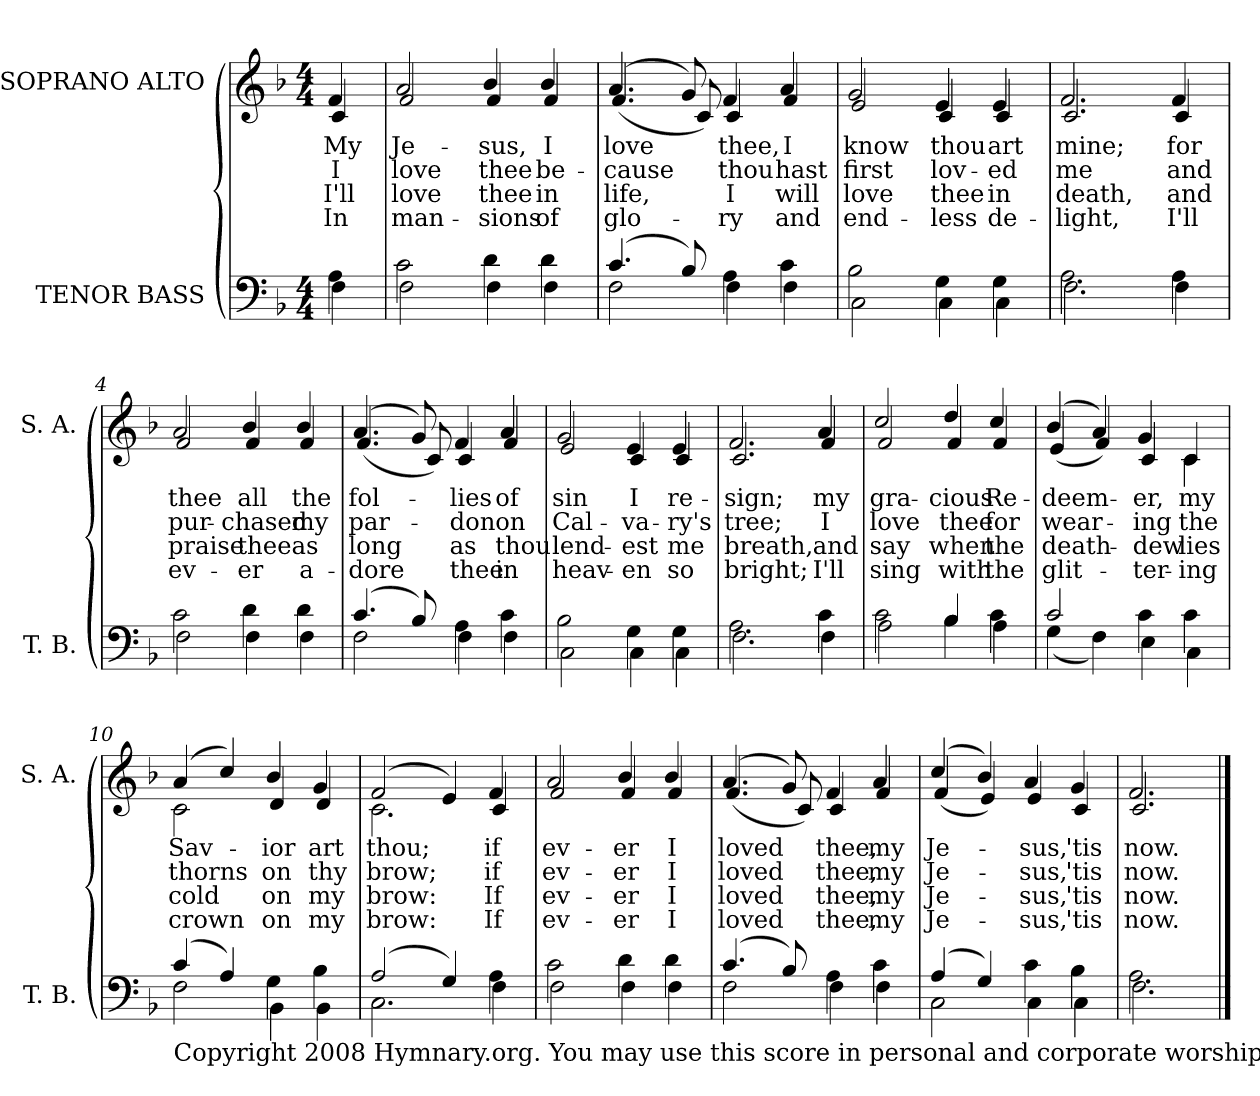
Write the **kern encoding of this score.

**kern	**kern	**text	**text	**text	**text
*part2	*part1	*part1	*part1	*part1	*part1
*staff2	*staff1	*staff1	*staff1	*staff1	*staff1
*I"TENOR BASS	*I"SOPRANO ALTO	*	*	*	*
*I'T. B.	*I'S. A.	*	*	*	*
!!LO:PB:g=z
*clefF4	*clefG2	*	*	*	*
*k[b-]	*k[b-]	*	*	*	*
*F:	*F:	*	*	*	*
*M4/4	*M4/4	*	*	*	*
=	=	=	=	=	=
*^	*	*	*	*	*
!	!	!LO:TX:b:cj:t=1	!	!	!	!
!	!	!LO:TX:b:cj:t=2	!	!	!	!
!	!	!LO:TX:b:cj:t=3	!	!	!	!
!	!	!LO:TX:b:cj:t=4	!	!	!	!
!	!	!	!LO:LY:b:color=#000000	!LO:LY:b:color=#000000	!LO:LY:b:color=#000000	!LO:LY:b:color=#000000
*	*	*^	*	*	*	*
4Ai\	4Fi\	4fi/	4ci/	My	I	I'll	In
=	=	=	=	=	=	=	=
!	!	!	!	!LO:LY:b:color=#000000	!LO:LY:b:color=#000000	!LO:LY:b:color=#000000	!LO:LY:b:color=#000000
2ci\	2Fi\	2ai/	2fi/	Je-	love	love	man-
!	!	!	!	!LO:LY:b:color=#000000	!LO:LY:b:color=#000000	!LO:LY:b:color=#000000	!LO:LY:b:color=#000000
4di\	4Fi\	4b-i/	4fi/	-sus,	thee	thee	-sions
!	!	!	!	!LO:LY:b:color=#000000	!LO:LY:b:color=#000000	!LO:LY:b:color=#000000	!LO:LY:b:color=#000000
4di\	4Fi\	4b-i/	4fi/	I	be-	in	of
=1	=1	=1	=1	=1	=1	=1	=1
!	!	!	!	!LO:LY:b:color=#000000	!LO:LY:b:color=#000000	!LO:LY:b:color=#000000	!LO:LY:b:color=#000000
(4.ci/	2Fi\	(4.ai/	(4.fi/	love	-cause	life,	glo-
8B-i/L)	.	8gi/L)	8ci/L)	.	.	.	.
!	!	!	!	!LO:LY:b:color=#000000	!LO:LY:b:color=#000000	!LO:LY:b:color=#000000	!LO:LY:b:color=#000000
4Ai\	4Fi\	4fi/	4ci/	thee,	thou	I	-ry
!	!	!	!	!LO:LY:b:color=#000000	!LO:LY:b:color=#000000	!LO:LY:b:color=#000000	!LO:LY:b:color=#000000
4ci\	4Fi\	4ai/	4fi/	I	hast	will	and
=2	=2	=2	=2	=2	=2	=2	=2
!	!	!	!	!LO:LY:b:color=#000000	!LO:LY:b:color=#000000	!LO:LY:b:color=#000000	!LO:LY:b:color=#000000
2B-i\	2Ci\	2gi/	2ei/	know	first	love	end-
!	!	!	!	!LO:LY:b:color=#000000	!LO:LY:b:color=#000000	!LO:LY:b:color=#000000	!LO:LY:b:color=#000000
4Gi\	4Ci\	4ei/	4ci/	thou	lov-	thee	-less
!	!	!	!	!LO:LY:b:color=#000000	!LO:LY:b:color=#000000	!LO:LY:b:color=#000000	!LO:LY:b:color=#000000
4Gi\	4Ci\	4ei/	4ci/	art	-ed	in	de-
=3	=3	=3	=3	=3	=3	=3	=3
!	!	!	!	!LO:LY:b:color=#000000	!LO:LY:b:color=#000000	!LO:LY:b:color=#000000	!LO:LY:b:color=#000000
2.Ai\	2.Fi\	2.fi/	2.ci/	mine;	me	death,	-light,
!	!	!	!	!LO:LY:b:color=#000000	!LO:LY:b:color=#000000	!LO:LY:b:color=#000000	!LO:LY:b:color=#000000
4Ai\	4Fi\	4fi/	4ci/	for	and	and	I'll
=4	=4	=4	=4	=4	=4	=4	=4
!	!	!	!	!LO:LY:b:color=#000000	!LO:LY:b:color=#000000	!LO:LY:b:color=#000000	!LO:LY:b:color=#000000
2ci\	2Fi\	2ai/	2fi/	thee	pur-	praise	ev-
!	!	!	!	!LO:LY:b:color=#000000	!LO:LY:b:color=#000000	!LO:LY:b:color=#000000	!LO:LY:b:color=#000000
4di\	4Fi\	4b-i/	4fi/	all	-chased	thee	-er
!	!	!	!	!LO:LY:b:color=#000000	!LO:LY:b:color=#000000	!LO:LY:b:color=#000000	!LO:LY:b:color=#000000
4di\	4Fi\	4b-i/	4fi/	the	my	as	a-
!!LO:LB:g=z	!!
=5	=5	=5	=5	=5	=5	=5	=5
!	!	!	!	!LO:LY:b:color=#000000	!LO:LY:b:color=#000000	!LO:LY:b:color=#000000	!LO:LY:b:color=#000000
(4.ci/	2Fi\	(4.ai/	(4.fi/	fol-	par-	long	-dore
8B-i/L)	.	8gi/L)	8ci/L)	.	.	.	.
!	!	!	!	!LO:LY:b:color=#000000	!LO:LY:b:color=#000000	!LO:LY:b:color=#000000	!LO:LY:b:color=#000000
4Ai\	4Fi\	4fi/	4ci/	-lies	-don	as	thee
!	!	!	!	!LO:LY:b:color=#000000	!LO:LY:b:color=#000000	!LO:LY:b:color=#000000	!LO:LY:b:color=#000000
4ci\	4Fi\	4ai/	4fi/	of	on	thou	in
=6	=6	=6	=6	=6	=6	=6	=6
!	!	!	!	!LO:LY:b:color=#000000	!LO:LY:b:color=#000000	!LO:LY:b:color=#000000	!LO:LY:b:color=#000000
2B-i\	2Ci\	2gi/	2ei/	sin	Cal-	lend-	heav-
!	!	!	!	!LO:LY:b:color=#000000	!LO:LY:b:color=#000000	!LO:LY:b:color=#000000	!LO:LY:b:color=#000000
4Gi\	4Ci\	4ei/	4ci/	I	-va-	-est	-en
!	!	!	!	!LO:LY:b:color=#000000	!LO:LY:b:color=#000000	!LO:LY:b:color=#000000	!LO:LY:b:color=#000000
4Gi\	4Ci\	4ei/	4ci/	re-	-ry's	me	so
=7	=7	=7	=7	=7	=7	=7	=7
!	!	!	!	!LO:LY:b:color=#000000	!LO:LY:b:color=#000000	!LO:LY:b:color=#000000	!LO:LY:b:color=#000000
2.Ai\	2.Fi\	2.fi/	2.ci/	-sign;	tree;	breath,	bright;
!	!	!	!	!LO:LY:b:color=#000000	!LO:LY:b:color=#000000	!LO:LY:b:color=#000000	!LO:LY:b:color=#000000
4ci\	4Fi\	4ai/	4fi/	my	I	and	I'll
=8	=8	=8	=8	=8	=8	=8	=8
!	!	!	!	!LO:LY:b:color=#000000	!LO:LY:b:color=#000000	!LO:LY:b:color=#000000	!LO:LY:b:color=#000000
2ci\	2Ai\	2cci/	2fi/	gra-	love	say	sing
!	!	!	!	!LO:LY:b:color=#000000	!LO:LY:b:color=#000000	!LO:LY:b:color=#000000	!LO:LY:b:color=#000000
4B-i/	4B-i\	4ddi/	4fi/	-cious	thee	when	with
!	!	!	!	!LO:LY:b:color=#000000	!LO:LY:b:color=#000000	!LO:LY:b:color=#000000	!LO:LY:b:color=#000000
4ci\	4Ai\	4cci/	4fi/	Re-	for	the	the
=9	=9	=9	=9	=9	=9	=9	=9
!	!	!	!	!LO:LY:b:color=#000000	!LO:LY:b:color=#000000	!LO:LY:b:color=#000000	!LO:LY:b:color=#000000
2ci/	(4Gi\	(4b-i/	(4ei/	-deem-	wear-	death-	glit-
.	4Fi\)	4ai/)	4fi/)	.	.	.	.
!	!	!	!	!LO:LY:b:color=#000000	!LO:LY:b:color=#000000	!LO:LY:b:color=#000000	!LO:LY:b:color=#000000
4ci\	4Ei\	4gi/	4ci/	-er,	-ing	-dew	-ter-
!	!	!	!	!LO:LY:b:color=#000000	!LO:LY:b:color=#000000	!LO:LY:b:color=#000000	!LO:LY:b:color=#000000
4ci\	4Ci\	4ci/	4ci\	my	the	lies	-ing
!!LO:LB:g=z	!!
=10	=10	=10	=10	=10	=10	=10	=10
!LO:TX:b:t=Copyright 2008 Hymnary.org. You may use this score in personal and corporate worship settings. Commercial use and republication are prohibited without written consent.	!	!	!	!	!	!	!
!	!	!	!	!LO:LY:b:color=#000000	!LO:LY:b:color=#000000	!LO:LY:b:color=#000000	!LO:LY:b:color=#000000
(4ci/	2Fi\	(4ai/	2ci\	Sav-	thorns	cold	crown
4Ai/)	.	4cci/)	.	.	.	.	.
!	!	!	!	!LO:LY:b:color=#000000	!LO:LY:b:color=#000000	!LO:LY:b:color=#000000	!LO:LY:b:color=#000000
4Gi\	4BB-i\	4b-i/	4di/	-ior	on	on	on
!	!	!	!	!LO:LY:b:color=#000000	!LO:LY:b:color=#000000	!LO:LY:b:color=#000000	!LO:LY:b:color=#000000
4B-i\	4BB-i\	4gi/	4di/	art	thy	my	my
=11	=11	=11	=11	=11	=11	=11	=11
!	!	!	!	!LO:LY:b:color=#000000	!LO:LY:b:color=#000000	!LO:LY:b:color=#000000	!LO:LY:b:color=#000000
(2Ai/	2.Ci\	(2fi/	2.ci\	thou;	brow;	brow:	brow:
4Gi/)	.	4ei/)	.	.	.	.	.
!	!	!	!	!LO:LY:b:color=#000000	!LO:LY:b:color=#000000	!LO:LY:b:color=#000000	!LO:LY:b:color=#000000
4Ai\	4Fi\	4fi/	4ci/	if	if	If	If
=12	=12	=12	=12	=12	=12	=12	=12
!	!	!	!	!LO:LY:b:color=#000000	!LO:LY:b:color=#000000	!LO:LY:b:color=#000000	!LO:LY:b:color=#000000
2ci\	2Fi\	2ai/	2fi/	ev-	ev-	ev-	ev-
!	!	!	!	!LO:LY:b:color=#000000	!LO:LY:b:color=#000000	!LO:LY:b:color=#000000	!LO:LY:b:color=#000000
4di\	4Fi\	4b-i/	4fi/	-er	-er	-er	-er
!	!	!	!	!LO:LY:b:color=#000000	!LO:LY:b:color=#000000	!LO:LY:b:color=#000000	!LO:LY:b:color=#000000
4di\	4Fi\	4b-i/	4fi/	I	I	I	I
=13	=13	=13	=13	=13	=13	=13	=13
!	!	!	!	!LO:LY:b:color=#000000	!LO:LY:b:color=#000000	!LO:LY:b:color=#000000	!LO:LY:b:color=#000000
(4.ci/	2Fi\	(4.ai/	(4.fi/	loved	loved	loved	loved
8B-i/L)	.	8gi/L)	8ci/L)	.	.	.	.
!	!	!	!	!LO:LY:b:color=#000000	!LO:LY:b:color=#000000	!LO:LY:b:color=#000000	!LO:LY:b:color=#000000
4Ai\	4Fi\	4fi/	4ci/	thee,	thee,	thee,	thee,
!	!	!	!	!LO:LY:b:color=#000000	!LO:LY:b:color=#000000	!LO:LY:b:color=#000000	!LO:LY:b:color=#000000
4ci\	4Fi\	4ai/	4fi/	my	my	my	my
=14	=14	=14	=14	=14	=14	=14	=14
!	!	!	!	!LO:LY:b:color=#000000	!LO:LY:b:color=#000000	!LO:LY:b:color=#000000	!LO:LY:b:color=#000000
(4Ai/	2Ci\	(4cci/	(4fi/	Je-	Je-	Je-	Je-
4Gi/)	.	4b-i/)	4ei/)	.	.	.	.
!	!	!	!	!LO:LY:b:color=#000000	!LO:LY:b:color=#000000	!LO:LY:b:color=#000000	!LO:LY:b:color=#000000
4ci\	4Ci\	4ai/	4ei/	-sus,	-sus,	-sus,	-sus,
!	!	!	!	!LO:LY:b:color=#000000	!LO:LY:b:color=#000000	!LO:LY:b:color=#000000	!LO:LY:b:color=#000000
4B-i\	4Ci\	4gi/	4ci/	'tis	'tis	'tis	'tis
=15	=15	=15	=15	=15	=15	=15	=15
!	!	!	!	!LO:LY:b:color=#000000	!LO:LY:b:color=#000000	!LO:LY:b:color=#000000	!LO:LY:b:color=#000000
2.Ai\	2.Fi\	2.fi/	2.ci/	now.	now.	now.	now.
*v	*v	*	*	*	*	*	*
*	*v	*v	*	*	*	*
==	==	==	==	==	==
*-	*-	*-	*-	*-	*-
